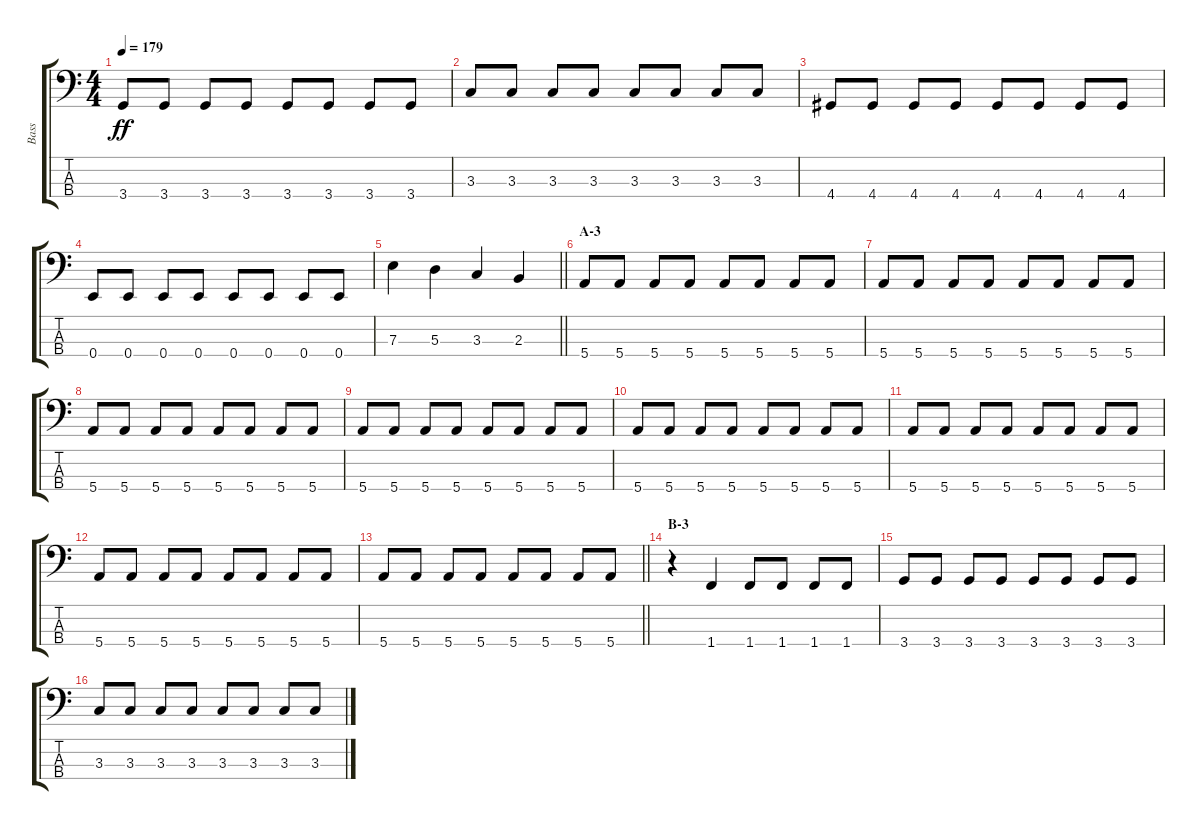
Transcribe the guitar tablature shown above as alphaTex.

\track ("Bass" "Bass") {instrument electricbasspick}
\staff {score tabs}
\tuning (G2 D2 A1 E1) {hide}
\ts (4 4)
\tempo 179
\clef f4
\ks c
3.4.8{dy ff} 3.4.8 3.4.8 3.4.8 3.4.8 3.4.8 3.4.8 3.4.8 |
3.3.8 3.3.8 3.3.8 3.3.8 3.3.8 3.3.8 3.3.8 3.3.8 |
4.4.8 4.4.8 4.4.8 4.4.8 4.4.8 4.4.8 4.4.8 4.4.8 |
0.4.8 0.4.8 0.4.8 0.4.8 0.4.8 0.4.8 0.4.8 0.4.8 |
\barLineRight lightlight
7.3.4 5.3.4 3.3.4 2.3.4 |
\section ("" "A-3")
5.4.8 5.4.8 5.4.8 5.4.8 5.4.8 5.4.8 5.4.8 5.4.8 |
5.4.8 5.4.8 5.4.8 5.4.8 5.4.8 5.4.8 5.4.8 5.4.8 |
5.4.8 5.4.8 5.4.8 5.4.8 5.4.8 5.4.8 5.4.8 5.4.8 |
5.4.8 5.4.8 5.4.8 5.4.8 5.4.8 5.4.8 5.4.8 5.4.8 |
5.4.8 5.4.8 5.4.8 5.4.8 5.4.8 5.4.8 5.4.8 5.4.8 |
5.4.8 5.4.8 5.4.8 5.4.8 5.4.8 5.4.8 5.4.8 5.4.8 |
5.4.8 5.4.8 5.4.8 5.4.8 5.4.8 5.4.8 5.4.8 5.4.8 |
\barLineRight lightlight
5.4.8 5.4.8 5.4.8 5.4.8 5.4.8 5.4.8 5.4.8 5.4.8 |
\section ("" "B-3")
r.4 1.4.4 1.4.8 1.4.8 1.4.8 1.4.8 |
3.4.8 3.4.8 3.4.8 3.4.8 3.4.8 3.4.8 3.4.8 3.4.8 |
3.3.8 3.3.8 3.3.8 3.3.8 3.3.8 3.3.8 3.3.8 3.3.8
